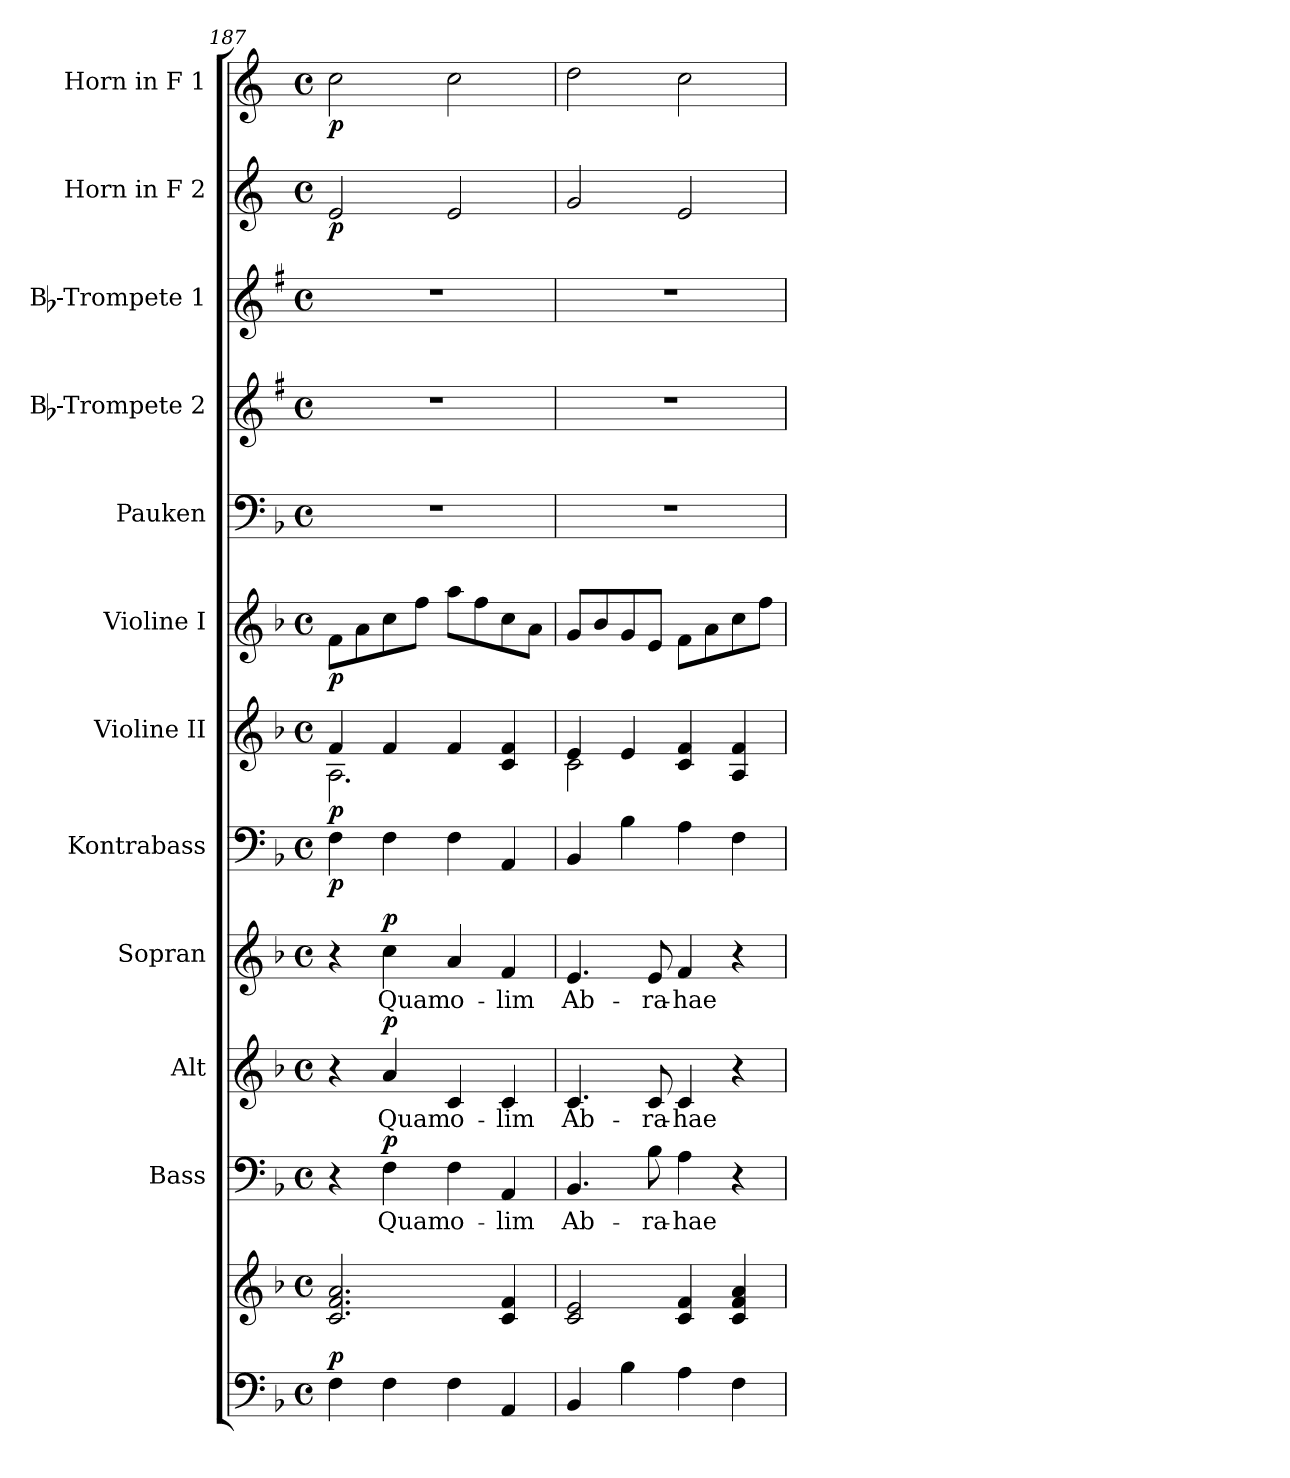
**kern	**kern	**dynam	**kern	**text	**dynam	**kern	**text	**dynam	**kern	**text	**dynam	**kern	**dynam	**kern	**dynam	**kern	**dynam	**kern	**kern	**kern	**kern	**dynam	**kern	**dynam
*part12	*part12	*part12	*part11	*part11	*part11	*part10	*part10	*part10	*part9	*part9	*part9	*part8	*part8	*part7	*part7	*part6	*part6	*part5	*part4	*part3	*part2	*part2	*part1	*part1
*staff13	*staff12	*staff12/13	*staff11	*staff11	*staff11	*staff10	*staff10	*staff10	*staff9	*staff9	*staff9	*staff8	*staff8	*staff7	*staff7	*staff6	*staff6	*staff5	*staff4	*staff3	*staff2	*staff2	*staff1	*staff1
*	*	*	*I"Bass	*	*	*I"Alt	*	*	*I"Sopran	*	*	*I"Kontrabass	*	*I"Violine II	*	*I"Violine I	*	*I"Pauken	*I"Bb-Trompete 2	*I"Bb-Trompete 1	*I"Horn in F 2	*	*I"Horn in F 1	*
*	*	*	*I'B.	*	*	*I'A.	*	*	*I'S.	*	*	*I'Kb.	*	*I'Vl. II	*	*I'Vl. I	*	*I'Pk.	*I'Bb Trp. 2	*I'Bb Trp. 1	*	*	*	*
*clefF4	*clefG2	*	*clefF4	*	*	*clefG2	*	*	*clefG2	*	*	*clefF4	*	*clefG2	*	*clefG2	*	*clefF4	*clefG2	*clefG2	*clefG2	*	*clefG2	*
*	*	*	*	*	*	*	*	*	*	*	*	*ITrd7c12	*	*	*	*	*	*	*ITrd1c2	*ITrd1c2	*ITrd4c7	*	*ITrd4c7	*
*k[b-]	*k[b-]	*	*k[b-]	*	*	*k[b-]	*	*	*k[b-]	*	*	*k[b-]	*	*k[b-]	*	*k[b-]	*	*k[b-]	*k[b-]	*k[b-]	*k[b-]	*	*k[b-]	*
*F:	*F:	*	*F:	*	*	*F:	*	*	*F:	*	*	*F:	*	*F:	*	*F:	*	*F:	*F:	*F:	*F:	*	*F:	*
*M4/4	*M4/4	*	*M4/4	*	*	*M4/4	*	*	*M4/4	*	*	*M4/4	*	*M4/4	*	*M4/4	*	*M4/4	*M4/4	*M4/4	*M4/4	*	*M4/4	*
*met(c)	*met(c)	*	*met(c)	*	*	*met(c)	*	*	*met(c)	*	*	*met(c)	*	*met(c)	*	*met(c)	*	*met(c)	*met(c)	*met(c)	*met(c)	*	*met(c)	*
=187	=187	=187	=187	=187	=187	=187	=187	=187	=187	=187	=187	=187	=187	=187	=187	=187	=187	=187	=187	=187	=187	=187	=187	=187
*	*	*	*	*	*	*	*	*	*	*	*	*	*	*^	*	*	*	*	*	*	*	*	*	*
!	!	!LO:DY:a=2	!	!	!	!	!	!	!	!	!	!	!LO:DY:b	!	!	!LO:DY:b	!	!LO:DY:b	!	!	!	!	!LO:DY:b	!	!LO:DY:b
4F\	2.c/ 2.f/ 2.a/	p	4r	.	.	4r	.	.	4r	.	.	4FF\	p	4f/	2.A\	p	8f\L	p	1r	1r	1r	2A/	p	2f\	p
.	.	.	.	.	.	.	.	.	.	.	.	.	.	.	.	.	8a\	.	.	.	.	.	.	.	.
!	!	!	!	!LO:LY:b	!LO:DY:a	!	!LO:LY:b	!LO:DY:a	!	!LO:LY:b	!LO:DY:a	!	!	!	!	!	!	!	!	!	!	!	!	!	!
4F\	.	.	4F\	Quam	p	4a/	Quam	p	4cc\	Quam	p	4FF\	.	4f/	.	.	8cc\	.	.	.	.	.	.	.	.
.	.	.	.	.	.	.	.	.	.	.	.	.	.	.	.	.	8ff\J	.	.	.	.	.	.	.	.
!	!	!	!	!LO:LY:b	!	!	!LO:LY:b	!	!	!LO:LY:b	!	!	!	!	!	!	!	!	!	!	!	!	!	!	!
4F\	.	.	4F\	o-	.	4c/	o-	.	4a/	o-	.	4FF\	.	4f/	.	.	8aa\L	.	.	.	.	2A/	.	2f\	.
.	.	.	.	.	.	.	.	.	.	.	.	.	.	.	.	.	8ff\	.	.	.	.	.	.	.	.
!	!	!	!	!LO:LY:b	!	!	!LO:LY:b	!	!	!LO:LY:b	!	!	!	!	!	!	!	!	!	!	!	!	!	!	!
4AA/	4c/ 4f/	.	4AA/	-lim	.	4c/	-lim	.	4f/	-lim	.	4AAA/	.	4c/ 4f/	4ryy	.	8cc\	.	.	.	.	.	.	.	.
.	.	.	.	.	.	.	.	.	.	.	.	.	.	.	.	.	8a\J	.	.	.	.	.	.	.	.
=188	=188	=188	=188	=188	=188	=188	=188	=188	=188	=188	=188	=188	=188	=188	=188	=188	=188	=188	=188	=188	=188	=188	=188	=188	=188
!	!	!	!	!LO:LY:b	!	!	!LO:LY:b	!	!	!LO:LY:b	!	!	!	!	!	!	!	!	!	!	!	!	!	!	!
4BB-/	2c/ 2e/	.	4.BB-/	Ab-	.	4.c/	Ab-	.	4.e/	Ab-	.	4BBB-/	.	4e/	2c\	.	8g/L	.	1r	1r	1r	2c/	.	2g\	.
.	.	.	.	.	.	.	.	.	.	.	.	.	.	.	.	.	8b-/	.	.	.	.	.	.	.	.
4B-\	.	.	.	.	.	.	.	.	.	.	.	4BB-\	.	4e/	.	.	8g/	.	.	.	.	.	.	.	.
!	!	!	!	!LO:LY:b	!	!	!LO:LY:b	!	!	!LO:LY:b	!	!	!	!	!	!	!	!	!	!	!	!	!	!	!
.	.	.	8B-\	-ra-	.	8c/	-ra-	.	8e/	-ra-	.	.	.	.	.	.	8e/J	.	.	.	.	.	.	.	.
!	!	!	!	!LO:LY:b	!	!	!LO:LY:b	!	!	!LO:LY:b	!	!	!	!	!	!	!	!	!	!	!	!	!	!	!
4A\	4c/ 4f/	.	4A\	-hae	.	4c/	-hae	.	4f/	-hae	.	4AA\	.	4c/ 4f/	2ryy	.	8f\L	.	.	.	.	2A/	.	2f\	.
.	.	.	.	.	.	.	.	.	.	.	.	.	.	.	.	.	8a\	.	.	.	.	.	.	.	.
4F\	4c/ 4f/ 4a/	.	4r	.	.	4r	.	.	4r	.	.	4FF\	.	4A/ 4f/	.	.	8cc\	.	.	.	.	.	.	.	.
.	.	.	.	.	.	.	.	.	.	.	.	.	.	.	.	.	8ff\J	.	.	.	.	.	.	.	.
*	*	*	*	*	*	*	*	*	*	*	*	*	*	*v	*v	*	*	*	*	*	*	*	*	*	*
=	=	=	=	=	=	=	=	=	=	=	=	=	=	=	=	=	=	=	=	=	=	=	=	=
*-	*-	*-	*-	*-	*-	*-	*-	*-	*-	*-	*-	*-	*-	*-	*-	*-	*-	*-	*-	*-	*-	*-	*-	*-
